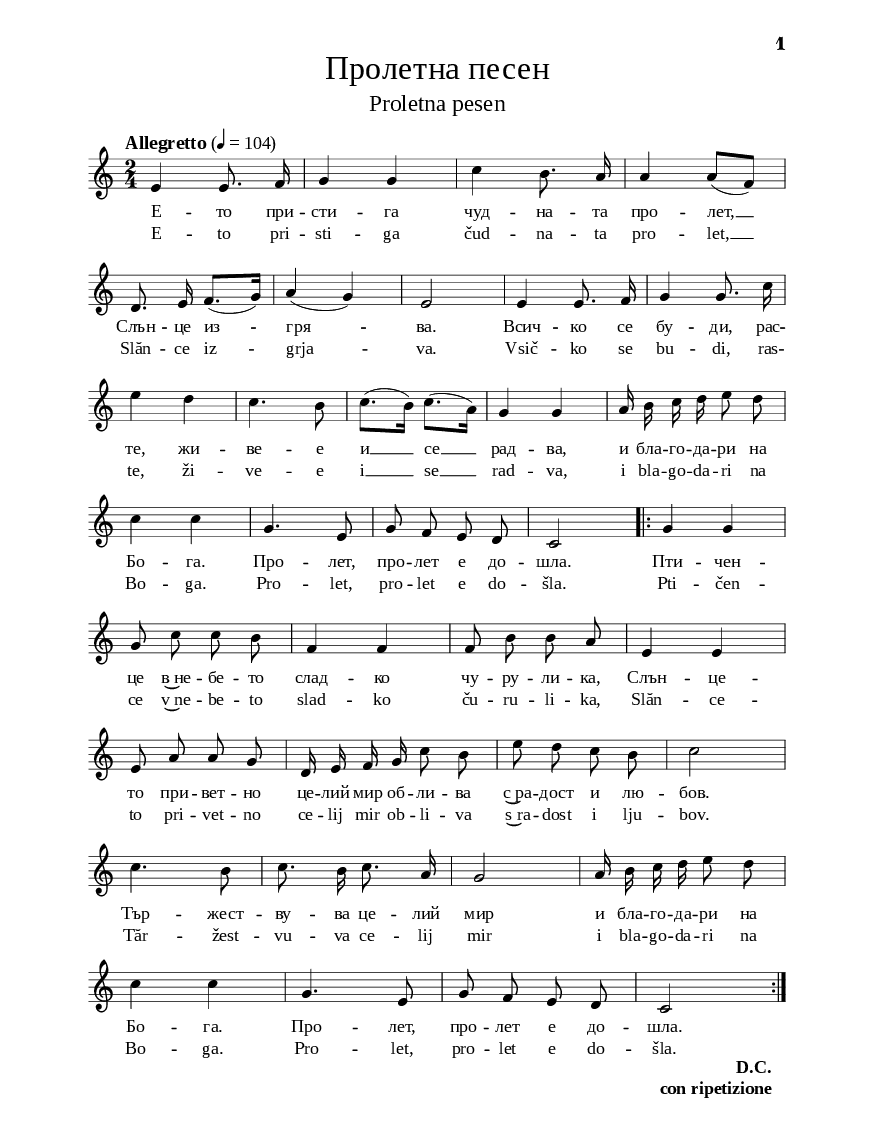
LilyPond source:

\version "2.24.4"

% include paper part and global functions
\include "include/globals.ily"

\bookpart {
  \label #'ref181
  \tocItem \markup "Пролетна песен – Proletna pesen"
  \include "include/bookpart-paper.ily"
  \score {
    \include "include/score-layout.ily"

    \new Voice \absolute {
      \clef treble
      \key c \major
      \time 2/4
      \tempoFunc "Allegretto" 4 "104"
      \autoBeamOff
      e'4  e'8.  f'16 | % 2
      g'4  g'4 | % 3
      c''4 b'8.  a'16 | % 4
      a'4  a'8 ( [  f'8 ) ] | \break % 5
      d'8.  e'16  f'8. ( [  g'16 ) ] | % 6
      a'4 (  g'4 ) | % 7
      e'2  | % 8
      e'4  e'8.  f'16 | % 9
      g'4  g'8. c''16 \break |
      e''4 d''4 | % 11
      c''4. b'8 | % 12
      c''8. ( [ b'16 ) ] c''8. ( [
      a'16 ) ] | % 13
      g'4  g'4 | % 14
      a'16 b'16 c''16 d''16
      e''8 d''8  | \break % 15
      c''4 c''4  | % 16
      g'4.  e'8 | % 17
      g'8  f'8  e'8  d'8 | % 18
      c'2
      \bar ".|:"
      | % 19
      g'4  g'4 \break |
      g'8 c''8 c''8 b'8 | % 21
      f'4  f'4 | % 22
      f'8 b'8 b'8  a'8 | % 23
      e'4  e'4 \break | % 24
      e'8  a'8  a'8  g'8 | % 25
      d'16  e'16  f'16  g'16
      c''8 b'8 | % 26
      e''8 d''8 c''8 b'8 | % 27
      c''2 \break | % 28
      c''4. b'8 | % 29
      c''8. b'16 c''8.  a'16 |
      g'2 | % 31
      a'16 b'16 c''16 d''16
      e''8 d''8 \break | % 32
      c''4 c''4 | % 33
      g'4.  e'8 | % 34
      g'8  f'8  e'8  d'8 | % 35
      c'2
      \bar ":|."
    }

    \addlyrics {
      Е
      -- то при -- сти -- га чуд -- на --
      та про -- лет, __  Слън -- це из
      -- гря -- ва. Всич -- ко се
      бу -- ди, рас -- те, жи -- ве -- е и __
      се __  рад -- ва, и бла -- го --
      да -- ри на Бо -- га. Про -- лет,
      про -- лет е до -- шла. Пти -- чен
      -- це в~не -- бе -- то слад -- ко
      чу -- ру -- ли -- ка, Слън -- це -- то
      при -- вет -- но це -- лий мир об --
      ли -- ва с~ра -- дост и лю -- бов.
      Тър -- жест -- ву -- ва це -- лий
      мир и бла -- го -- да -- ри на Бо
      -- га. Про -- лет, про -- лет е до --
      шла.}

      \addlyrics {
        E
        -- to pri -- sti -- ga čud -- na --
        ta pro -- let, __  Slăn -- ce iz
        -- grja -- va. Vsič -- ko se
        bu -- di, ras -- te, ži -- ve -- e i __
        se __  rad -- va, i bla -- go --
        da -- ri na Bo -- ga. Pro -- let,
        pro -- let e do -- šla. Pti -- čen
        -- ce v~ne -- be -- to slad -- ko
        ču -- ru -- li -- ka, Slăn -- ce -- to
        pri -- vet -- no ce -- lij mir ob --
        li -- va s~ra -- dost i lju -- bov.
        Tăr -- žest -- vu -- va ce -- lij
        mir i bla -- go -- da -- ri na Bo
        -- ga. Pro -- let, pro -- let e do --
        šla.}

        \header {
          title = \titleFunc "Пролетна песен" "Proletna pesen"
        }

        \midi{}

      } % score

      %\markup \empty-one

      \markup \dc-two "D.C.""con ripetizione"


      \pageBreak
      % include foreign translation(s) of the song
      \version "2.24.4"

\markup \fill-line { \fontsize #deTitleFontSize "Frühlingslied" }
\markup \null
\markup \null
\markup \abs-fontsize #10 {
 \fill-line {
  \override #`(baseline-skip . ,deCoupletBaselineSkip)

  \column {
 \line { " " Nun kommt der wundervolle Frühling; }

 \line { " " die Sonne geht auf. }

 \line { " " Alles erwacht, gedeiht, lebt, }

 \line { " " und freut sich und dankt Gott.}

 \line { " " Der Frühling, der Frühling ist da!}

 \line { " " Ein Vögelein am Himmel zwitschert süß, }

 \line { " " die Sonne übergießt freundlich }
 \line { " "die ganze Welt mit Freude und Liebe.}

 \line { " " Die ganze Welt frohlockt und dankt Gott! }

 \line { " " Der Frühling, der Frühling ist da!}

  }
 }
}


    } % bookpart

    % Più mosso
    %
